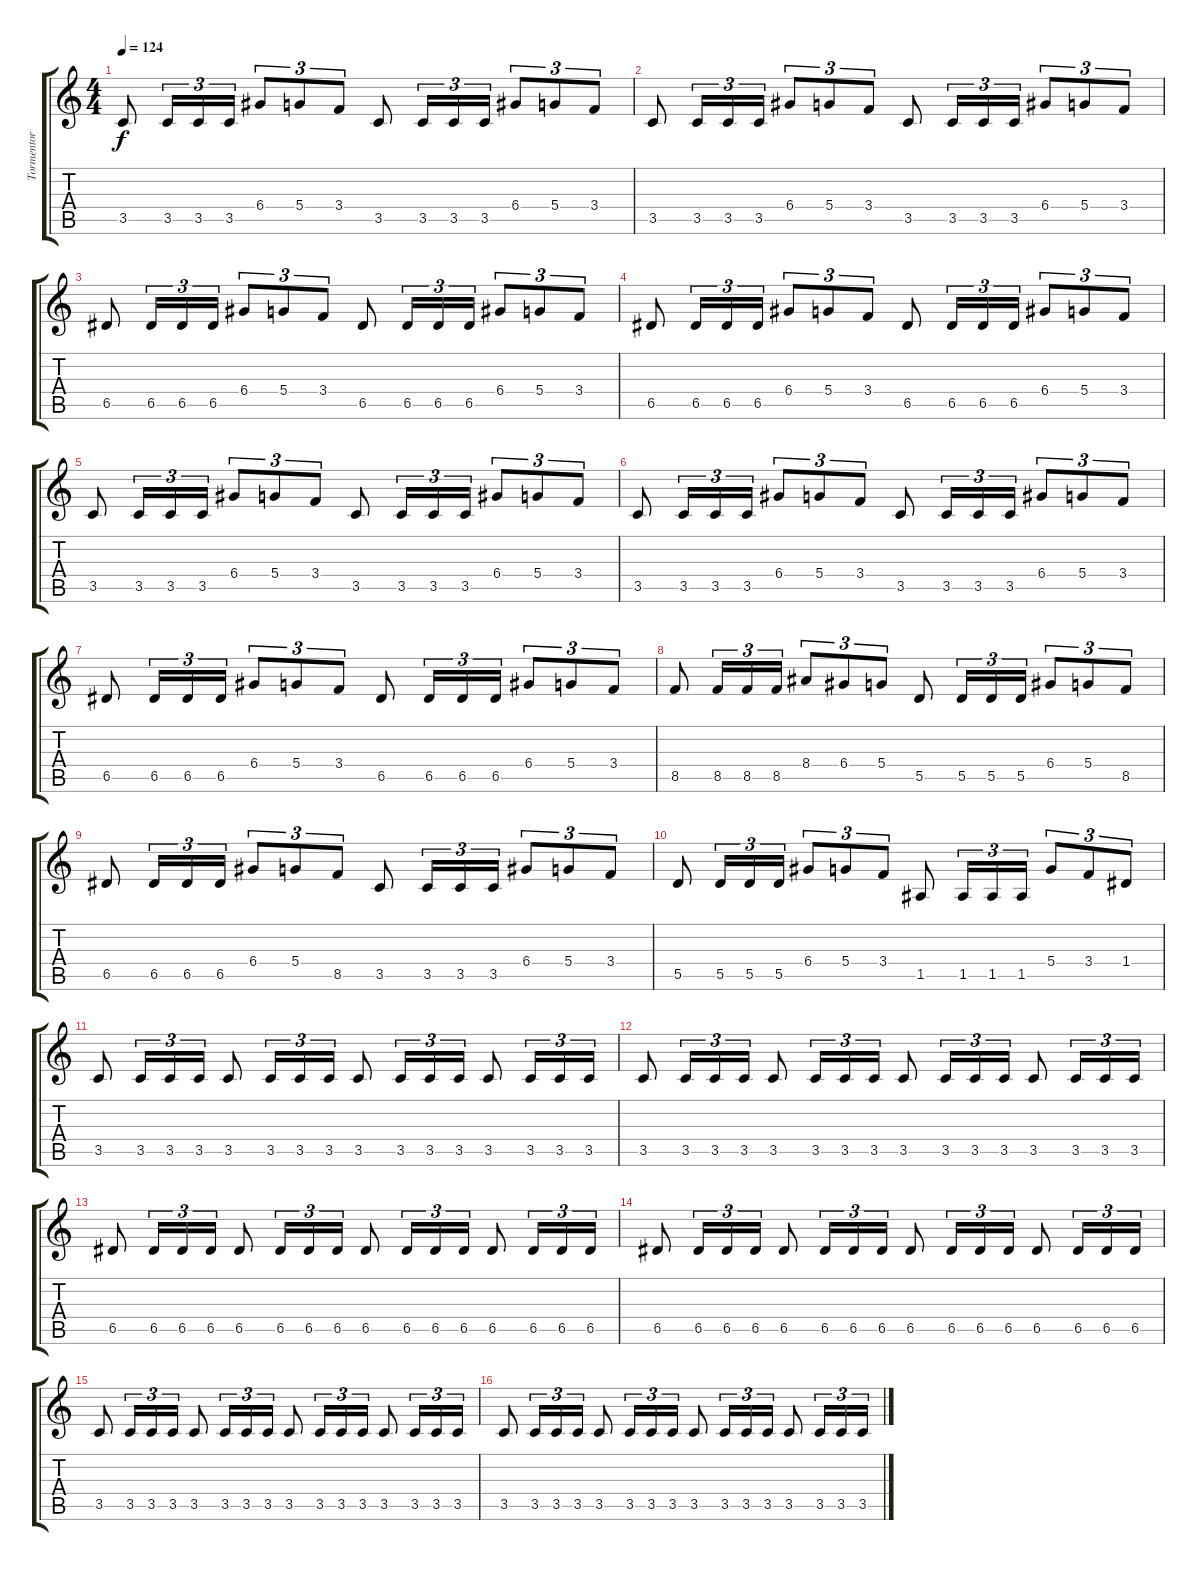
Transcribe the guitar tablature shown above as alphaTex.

\track ("Tormentor" "Tormentor") {instrument distortionguitar}
\staff {score tabs}
\tuning (E4 B3 G3 D3 A2 E2) {hide}
\ts (4 4)
\tempo 124
\clef g2
\ks c
3.5.8{dy f instrument distortionguitar} 3.5.16{tu (3 2)} 3.5.16{tu (3 2)} 3.5.16{tu (3 2)} 6.4.8{tu (3 2)} 5.4.8{tu (3 2)} 3.4.8{tu (3 2)} 3.5.8 3.5.16{tu (3 2)} 3.5.16{tu (3 2)} 3.5.16{tu (3 2)} 6.4.8{tu (3 2)} 5.4.8{tu (3 2)} 3.4.8{tu (3 2)} |
3.5.8 3.5.16{tu (3 2)} 3.5.16{tu (3 2)} 3.5.16{tu (3 2)} 6.4.8{tu (3 2)} 5.4.8{tu (3 2)} 3.4.8{tu (3 2)} 3.5.8 3.5.16{tu (3 2)} 3.5.16{tu (3 2)} 3.5.16{tu (3 2)} 6.4.8{tu (3 2)} 5.4.8{tu (3 2)} 3.4.8{tu (3 2)} |
6.5.8 6.5.16{tu (3 2)} 6.5.16{tu (3 2)} 6.5.16{tu (3 2)} 6.4.8{tu (3 2)} 5.4.8{tu (3 2)} 3.4.8{tu (3 2)} 6.5.8 6.5.16{tu (3 2)} 6.5.16{tu (3 2)} 6.5.16{tu (3 2)} 6.4.8{tu (3 2)} 5.4.8{tu (3 2)} 3.4.8{tu (3 2)} |
6.5.8 6.5.16{tu (3 2)} 6.5.16{tu (3 2)} 6.5.16{tu (3 2)} 6.4.8{tu (3 2)} 5.4.8{tu (3 2)} 3.4.8{tu (3 2)} 6.5.8 6.5.16{tu (3 2)} 6.5.16{tu (3 2)} 6.5.16{tu (3 2)} 6.4.8{tu (3 2)} 5.4.8{tu (3 2)} 3.4.8{tu (3 2)} |
3.5.8 3.5.16{tu (3 2)} 3.5.16{tu (3 2)} 3.5.16{tu (3 2)} 6.4.8{tu (3 2)} 5.4.8{tu (3 2)} 3.4.8{tu (3 2)} 3.5.8 3.5.16{tu (3 2)} 3.5.16{tu (3 2)} 3.5.16{tu (3 2)} 6.4.8{tu (3 2)} 5.4.8{tu (3 2)} 3.4.8{tu (3 2)} |
3.5.8 3.5.16{tu (3 2)} 3.5.16{tu (3 2)} 3.5.16{tu (3 2)} 6.4.8{tu (3 2)} 5.4.8{tu (3 2)} 3.4.8{tu (3 2)} 3.5.8 3.5.16{tu (3 2)} 3.5.16{tu (3 2)} 3.5.16{tu (3 2)} 6.4.8{tu (3 2)} 5.4.8{tu (3 2)} 3.4.8{tu (3 2)} |
6.5.8 6.5.16{tu (3 2)} 6.5.16{tu (3 2)} 6.5.16{tu (3 2)} 6.4.8{tu (3 2)} 5.4.8{tu (3 2)} 3.4.8{tu (3 2)} 6.5.8 6.5.16{tu (3 2)} 6.5.16{tu (3 2)} 6.5.16{tu (3 2)} 6.4.8{tu (3 2)} 5.4.8{tu (3 2)} 3.4.8{tu (3 2)} |
8.5.8 8.5.16{tu (3 2)} 8.5.16{tu (3 2)} 8.5.16{tu (3 2)} 8.4.8{tu (3 2)} 6.4.8{tu (3 2)} 5.4.8{tu (3 2)} 5.5.8 5.5.16{tu (3 2)} 5.5.16{tu (3 2)} 5.5.16{tu (3 2)} 6.4.8{tu (3 2)} 5.4.8{tu (3 2)} 8.5.8{tu (3 2)} |
6.5.8 6.5.16{tu (3 2)} 6.5.16{tu (3 2)} 6.5.16{tu (3 2)} 6.4.8{tu (3 2)} 5.4.8{tu (3 2)} 8.5.8{tu (3 2)} 3.5.8 3.5.16{tu (3 2)} 3.5.16{tu (3 2)} 3.5.16{tu (3 2)} 6.4.8{tu (3 2)} 5.4.8{tu (3 2)} 3.4.8{tu (3 2)} |
5.5.8 5.5.16{tu (3 2)} 5.5.16{tu (3 2)} 5.5.16{tu (3 2)} 6.4.8{tu (3 2)} 5.4.8{tu (3 2)} 3.4.8{tu (3 2)} 1.5.8 1.5.16{tu (3 2)} 1.5.16{tu (3 2)} 1.5.16{tu (3 2)} 5.4.8{tu (3 2)} 3.4.8{tu (3 2)} 1.4.8{tu (3 2)} |
3.5.8 3.5.16{tu (3 2)} 3.5.16{tu (3 2)} 3.5.16{tu (3 2)} 3.5.8 3.5.16{tu (3 2)} 3.5.16{tu (3 2)} 3.5.16{tu (3 2)} 3.5.8 3.5.16{tu (3 2)} 3.5.16{tu (3 2)} 3.5.16{tu (3 2)} 3.5.8 3.5.16{tu (3 2)} 3.5.16{tu (3 2)} 3.5.16{tu (3 2)} |
3.5.8 3.5.16{tu (3 2)} 3.5.16{tu (3 2)} 3.5.16{tu (3 2)} 3.5.8 3.5.16{tu (3 2)} 3.5.16{tu (3 2)} 3.5.16{tu (3 2)} 3.5.8 3.5.16{tu (3 2)} 3.5.16{tu (3 2)} 3.5.16{tu (3 2)} 3.5.8 3.5.16{tu (3 2)} 3.5.16{tu (3 2)} 3.5.16{tu (3 2)} |
6.5.8 6.5.16{tu (3 2)} 6.5.16{tu (3 2)} 6.5.16{tu (3 2)} 6.5.8 6.5.16{tu (3 2)} 6.5.16{tu (3 2)} 6.5.16{tu (3 2)} 6.5.8 6.5.16{tu (3 2)} 6.5.16{tu (3 2)} 6.5.16{tu (3 2)} 6.5.8 6.5.16{tu (3 2)} 6.5.16{tu (3 2)} 6.5.16{tu (3 2)} |
6.5.8 6.5.16{tu (3 2)} 6.5.16{tu (3 2)} 6.5.16{tu (3 2)} 6.5.8 6.5.16{tu (3 2)} 6.5.16{tu (3 2)} 6.5.16{tu (3 2)} 6.5.8 6.5.16{tu (3 2)} 6.5.16{tu (3 2)} 6.5.16{tu (3 2)} 6.5.8 6.5.16{tu (3 2)} 6.5.16{tu (3 2)} 6.5.16{tu (3 2)} |
3.5.8 3.5.16{tu (3 2)} 3.5.16{tu (3 2)} 3.5.16{tu (3 2)} 3.5.8 3.5.16{tu (3 2)} 3.5.16{tu (3 2)} 3.5.16{tu (3 2)} 3.5.8 3.5.16{tu (3 2)} 3.5.16{tu (3 2)} 3.5.16{tu (3 2)} 3.5.8 3.5.16{tu (3 2)} 3.5.16{tu (3 2)} 3.5.16{tu (3 2)} |
3.5.8 3.5.16{tu (3 2)} 3.5.16{tu (3 2)} 3.5.16{tu (3 2)} 3.5.8 3.5.16{tu (3 2)} 3.5.16{tu (3 2)} 3.5.16{tu (3 2)} 3.5.8 3.5.16{tu (3 2)} 3.5.16{tu (3 2)} 3.5.16{tu (3 2)} 3.5.8 3.5.16{tu (3 2)} 3.5.16{tu (3 2)} 3.5.16{tu (3 2)}
